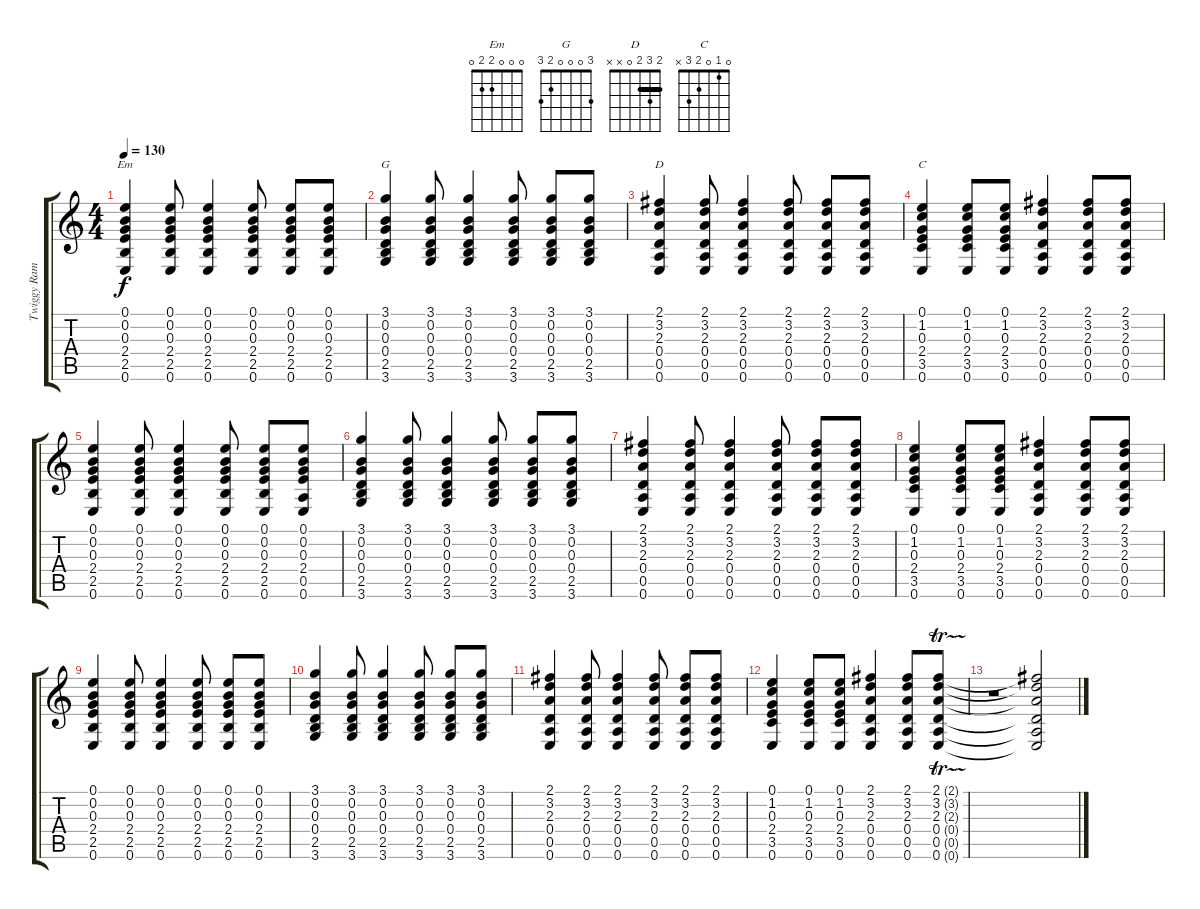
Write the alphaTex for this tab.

\track ("Twiggy Ramirez" "Twiggy Ram") {instrument acousticguitarsteel}
\staff {score tabs}
\tuning (E4 B3 G3 D3 A2 E2) {hide}
\chord ("Em" 0 0 0 2 2 0)
\chord ("G" 3 0 0 0 2 3)
\chord ("D" 2 3 2 0 x x) {barre 2}
\chord ("C" 0 1 0 2 3 x)
\ts (4 4)
\tempo 130
\clef g2
\ks c
(0.1 0.2 0.3 2.4 2.5 0.6).4{ch "Em" dy f} (0.1 0.2 0.3 2.4 2.5 0.6).8 (0.1 0.2 0.3 2.4 2.5 0.6).4 (0.1 0.2 0.3 2.4 2.5 0.6).8 (0.1 0.2 0.3 2.4 2.5 0.6).8 (0.1 0.2 0.3 2.4 2.5 0.6).8 |
(3.1 0.2 0.3 0.4 2.5 3.6).4{ch "G"} (3.1 0.2 0.3 0.4 2.5 3.6).8 (3.1 0.2 0.3 0.4 2.5 3.6).4 (3.1 0.2 0.3 0.4 2.5 3.6).8 (3.1 0.2 0.3 0.4 2.5 3.6).8 (3.1 0.2 0.3 0.4 2.5 3.6).8 |
(2.1 3.2 2.3 0.4 0.5 0.6).4{ch "D"} (2.1 3.2 2.3 0.4 0.5 0.6).8 (2.1 3.2 2.3 0.4 0.5 0.6).4 (2.1 3.2 2.3 0.4 0.5 0.6).8 (2.1 3.2 2.3 0.4 0.5 0.6).8 (2.1 3.2 2.3 0.4 0.5 0.6).8 |
(0.1 1.2 0.3 2.4 3.5 0.6).4{ch "C"} (0.1 1.2 0.3 2.4 3.5 0.6).8 (0.1 1.2 0.3 2.4 3.5 0.6).8 (2.1 3.2 2.3 0.4 0.5 0.6).4 (2.1 3.2 2.3 0.4 0.5 0.6).8 (2.1 3.2 2.3 0.4 0.5 0.6).8 |
(0.1 0.2 0.3 2.4 2.5 0.6).4 (0.1 0.2 0.3 2.4 2.5 0.6).8 (0.1 0.2 0.3 2.4 2.5 0.6).4 (0.1 0.2 0.3 2.4 2.5 0.6).8 (0.1 0.2 0.3 2.4 2.5 0.6).8 (0.1 0.2 0.3 2.4 0.5 0.6).8 |
(3.1 0.2 0.3 0.4 2.5 3.6).4 (3.1 0.2 0.3 0.4 2.5 3.6).8 (3.1 0.2 0.3 0.4 2.5 3.6).4 (3.1 0.2 0.3 0.4 2.5 3.6).8 (3.1 0.2 0.3 0.4 2.5 3.6).8 (3.1 0.2 0.3 0.4 2.5 3.6).8 |
(2.1 3.2 2.3 0.4 0.5 0.6).4 (2.1 3.2 2.3 0.4 0.5 0.6).8 (2.1 3.2 2.3 0.4 0.5 0.6).4 (2.1 3.2 2.3 0.4 0.5 0.6).8 (2.1 3.2 2.3 0.4 0.5 0.6).8 (2.1 3.2 2.3 0.4 0.5 0.6).8 |
(0.1 1.2 0.3 2.4 3.5 0.6).4 (0.1 1.2 0.3 2.4 3.5 0.6).8 (0.1 1.2 0.3 2.4 3.5 0.6).8 (2.1 3.2 2.3 0.4 0.5 0.6).4 (2.1 3.2 2.3 0.4 0.5 0.6).8 (2.1 3.2 2.3 0.4 0.5 0.6).8 |
(0.1 0.2 0.3 2.4 2.5 0.6).4 (0.1 0.2 0.3 2.4 2.5 0.6).8 (0.1 0.2 0.3 2.4 2.5 0.6).4 (0.1 0.2 0.3 2.4 2.5 0.6).8 (0.1 0.2 0.3 2.4 2.5 0.6).8 (0.1 0.2 0.3 2.4 2.5 0.6).8 |
(3.1 0.2 0.3 0.4 2.5 3.6).4 (3.1 0.2 0.3 0.4 2.5 3.6).8 (3.1 0.2 0.3 0.4 2.5 3.6).4 (3.1 0.2 0.3 0.4 2.5 3.6).8 (3.1 0.2 0.3 0.4 2.5 3.6).8 (3.1 0.2 0.3 0.4 2.5 3.6).8 |
(2.1 3.2 2.3 0.4 0.5 0.6).4 (2.1 3.2 2.3 0.4 0.5 0.6).8 (2.1 3.2 2.3 0.4 0.5 0.6).4 (2.1 3.2 2.3 0.4 0.5 0.6).8 (2.1 3.2 2.3 0.4 0.5 0.6).8 (2.1 3.2 2.3 0.4 0.5 0.6).8 |
(0.1 1.2 0.3 2.4 3.5 0.6).4 (0.1 1.2 0.3 2.4 3.5 0.6).8 (0.1 1.2 0.3 2.4 3.5 0.6).8 (2.1 3.2 2.3 0.4 0.5 0.6).4 (2.1 3.2 2.3 0.4 0.5 0.6).8 (2.1{tr (2 16)} 3.2{tr (3 16)} 2.3{tr (2 16)} 0.4{tr (0 16)} 0.5{tr (0 16)} 0.6{tr (0 16)}).8 |
r.2 (2.1{t} 3.2{t} 2.3{t} 0.4{t} 0.5{t} 0.6{t}).2
